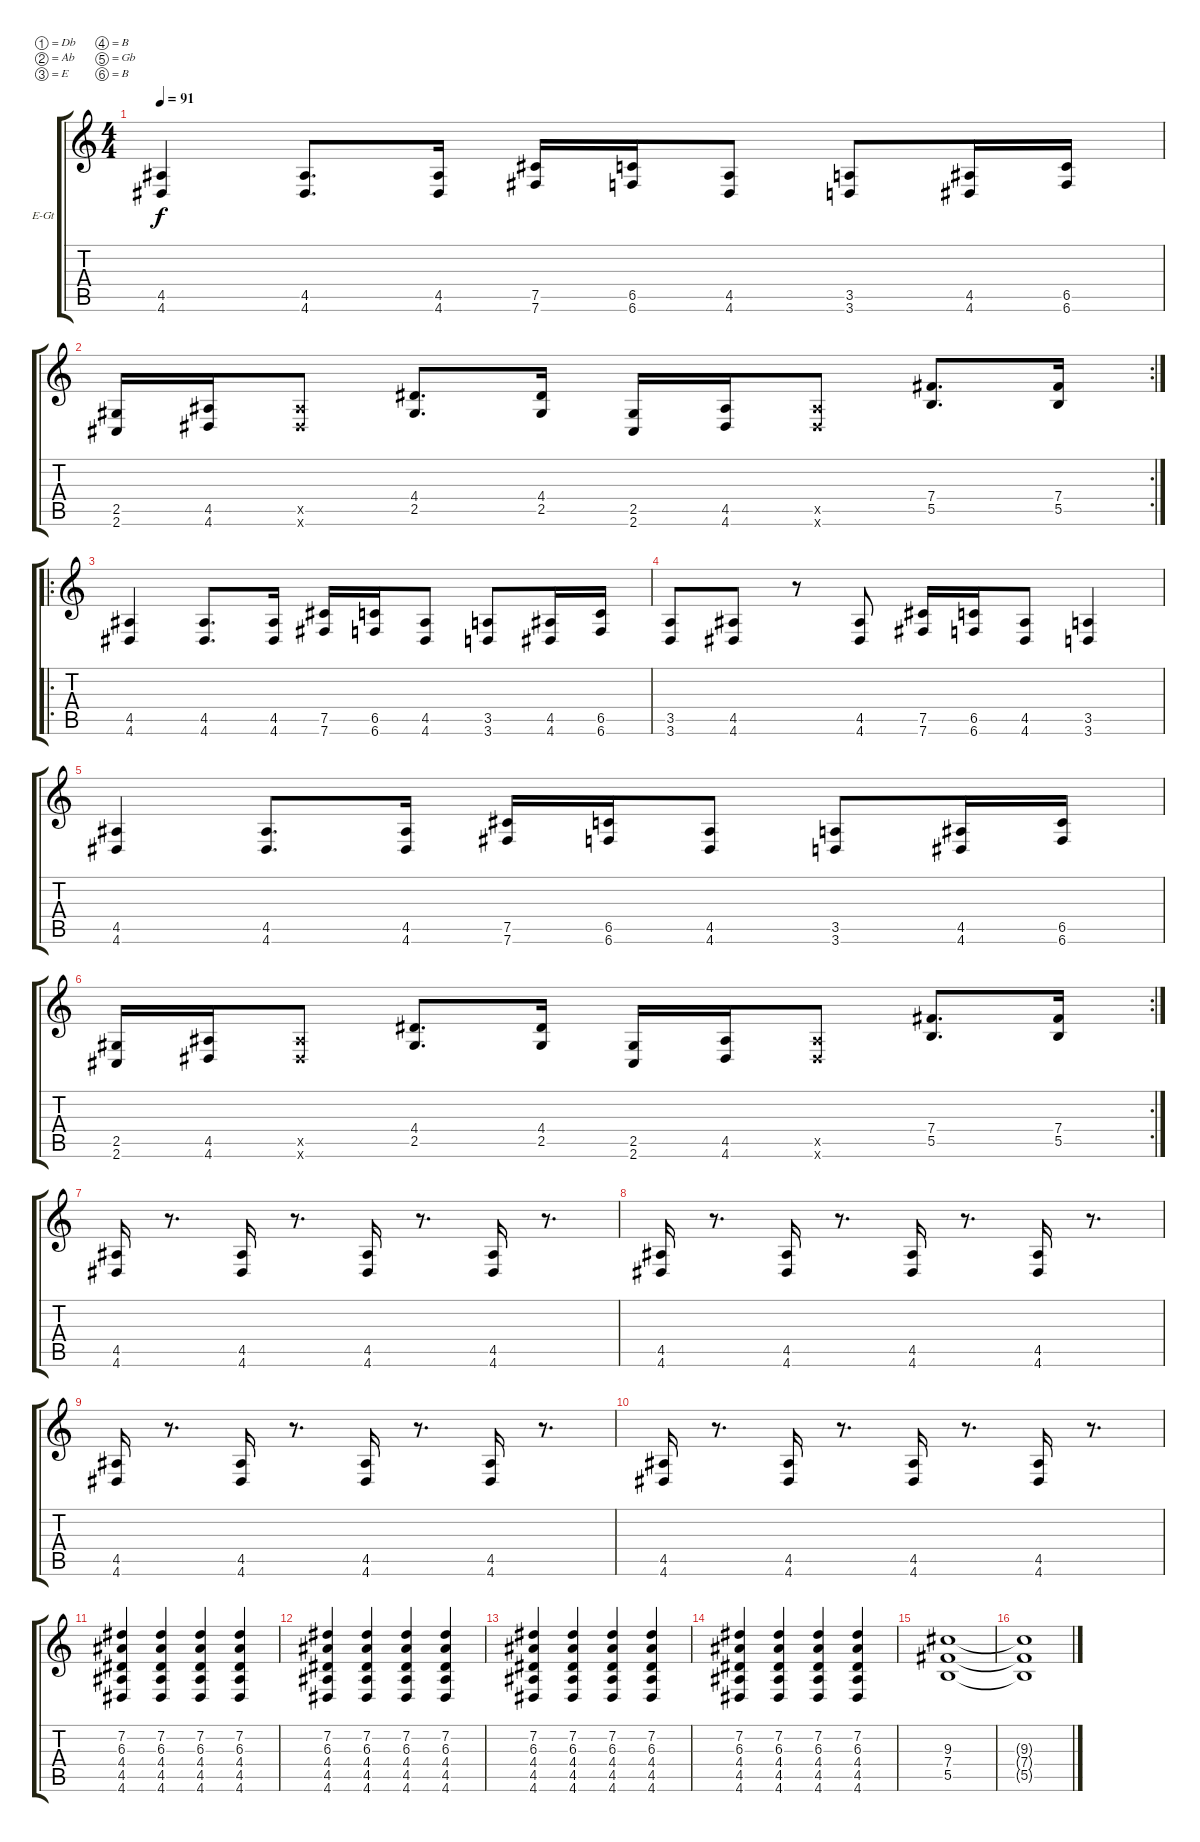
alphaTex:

\defaultSystemsLayout 4
\bracketExtendMode groupsimilarinstruments
\firstSystemTrackNameOrientation horizontal
\otherSystemsTrackNameOrientation horizontal
\track ("Electric Guitar" "E-Gt") {instrument distortionguitar}
\staff {score tabs}
\tuning (Db4 Ab3 E3 B2 Gb2 B1)
\ts (4 4)
\tempo 91
\clef g2
\ks c
(4.6 4.5).4{dy f} (4.6 4.5).8{d} (4.6 4.5).16 (7.6 7.5).16 (6.6 6.5).16 (4.6 4.5).8 (3.6 3.5).8 (4.6 4.5).16 (6.6 6.5).16 |
\rc 2
(2.6 2.5).16 (4.6 4.5).16 (4.6{x} 4.5{x}).8 (2.5 4.4).8{d} (2.5 4.4).16 (2.6 2.5).16 (4.6 4.5).16 (4.6{x} 4.5{x}).8 (5.5 7.4).8{d} (5.5 7.4).16 |
\ro
(4.6 4.5).4 (4.6 4.5).8{d} (4.6 4.5).16 (7.6 7.5).16 (6.6 6.5).16 (4.6 4.5).8 (3.6 3.5).8 (4.6 4.5).16 (6.6 6.5).16 |
(3.6 3.5).8 (4.6 4.5).8 r.8 (4.6 4.5).8 (7.6 7.5).16 (6.6 6.5).16 (4.6 4.5).8 (3.6 3.5).4 |
(4.6 4.5).4 (4.6 4.5).8{d} (4.6 4.5).16 (7.6 7.5).16 (6.6 6.5).16 (4.6 4.5).8 (3.6 3.5).8 (4.6 4.5).16 (6.6 6.5).16 |
\rc 2
(2.6 2.5).16 (4.6 4.5).16 (4.6{x} 4.5{x}).8 (2.5 4.4).8{d} (2.5 4.4).16 (2.6 2.5).16 (4.6 4.5).16 (4.6{x} 4.5{x}).8 (5.5 7.4).8{d} (5.5 7.4).16 |
(4.6 4.5).16 r.8{d} (4.6 4.5).16 r.8{d} (4.6 4.5).16 r.8{d} (4.6 4.5).16 r.8{d} |
(4.6 4.5).16 r.8{d} (4.6 4.5).16 r.8{d} (4.6 4.5).16 r.8{d} (4.6 4.5).16 r.8{d} |
(4.6 4.5).16 r.8{d} (4.6 4.5).16 r.8{d} (4.6 4.5).16 r.8{d} (4.6 4.5).16 r.8{d} |
(4.6 4.5).16 r.8{d} (4.6 4.5).16 r.8{d} (4.6 4.5).16 r.8{d} (4.6 4.5).16 r.8{d} |
(4.6 4.5 4.4 6.3 7.2).4 (7.2 6.3 4.4 4.5 4.6).4 (7.2 6.3 4.4 4.5 4.6).4 (7.2 6.3 4.4 4.5 4.6).4 |
(4.6 4.5 4.4 6.3 7.2).4 (7.2 6.3 4.4 4.5 4.6).4 (7.2 6.3 4.4 4.5 4.6).4 (7.2 6.3 4.4 4.5 4.6).4 |
(4.6 4.5 4.4 6.3 7.2).4 (7.2 6.3 4.4 4.5 4.6).4 (7.2 6.3 4.4 4.5 4.6).4 (7.2 6.3 4.4 4.5 4.6).4 |
(4.6 4.5 4.4 6.3 7.2).4 (7.2 6.3 4.4 4.5 4.6).4 (7.2 6.3 4.4 4.5 4.6).4 (7.2 6.3 4.4 4.5 4.6).4 |
(5.5 7.4 9.3).1 |
(5.5{t} 7.4{t} 9.3{t}).1
